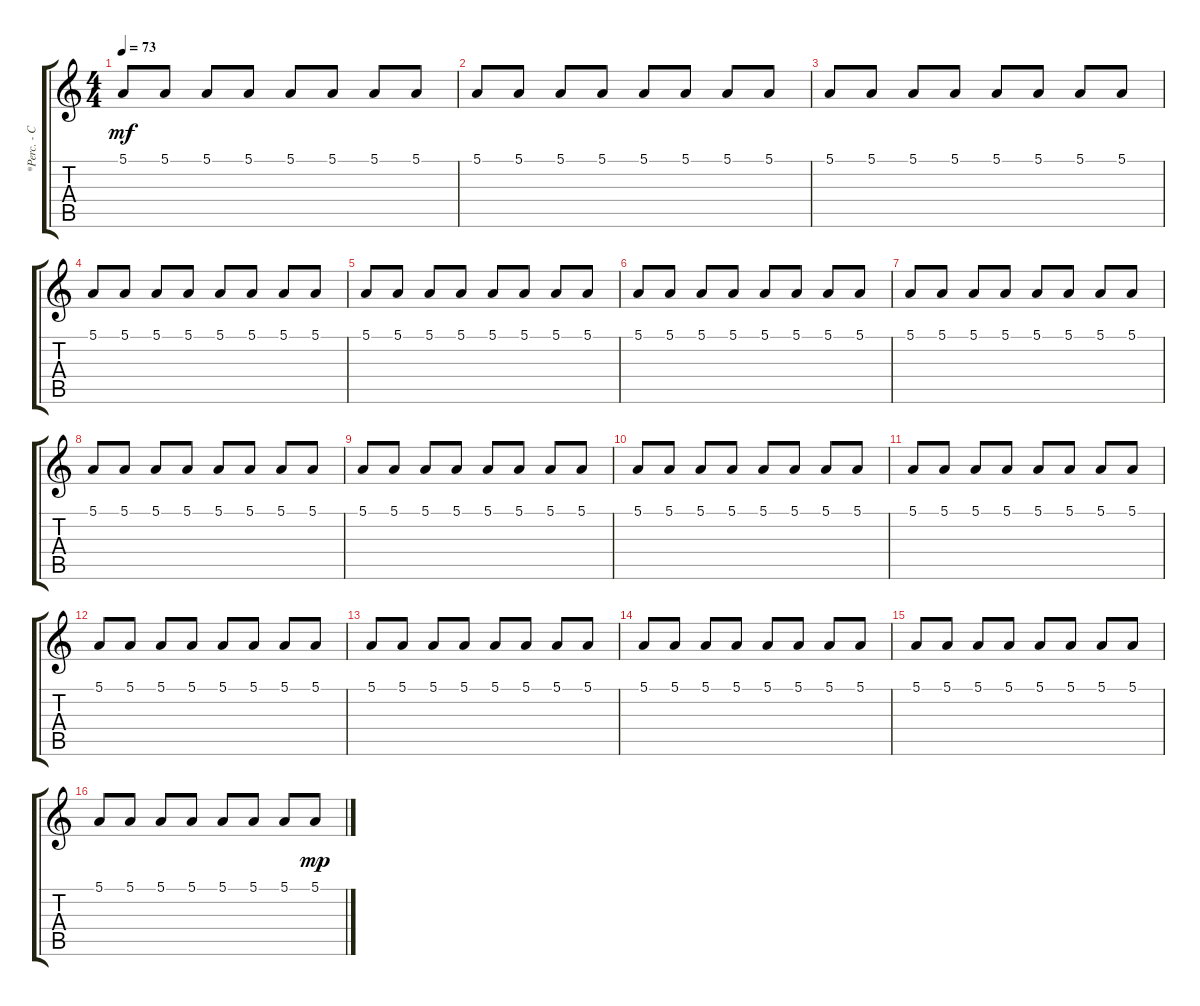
\track ("*Perc. - Cabasa" "*Perc. - C") {instrument acousticgrandpiano}
\staff {score tabs}
\tuning (E4 B3 G3 D3 A2 E2) {hide}
\ts (4 4)
\tempo 73
\clef g2
\ks c
5.1.8{dy mf} 5.1.8 5.1.8 5.1.8 5.1.8 5.1.8 5.1.8 5.1.8 |
5.1.8 5.1.8 5.1.8 5.1.8 5.1.8 5.1.8 5.1.8 5.1.8 |
5.1.8 5.1.8 5.1.8 5.1.8 5.1.8 5.1.8 5.1.8 5.1.8 |
5.1.8 5.1.8 5.1.8 5.1.8 5.1.8 5.1.8 5.1.8 5.1.8 |
5.1.8 5.1.8 5.1.8 5.1.8 5.1.8 5.1.8 5.1.8 5.1.8 |
5.1.8 5.1.8 5.1.8 5.1.8 5.1.8 5.1.8 5.1.8 5.1.8 |
5.1.8 5.1.8 5.1.8 5.1.8 5.1.8 5.1.8 5.1.8 5.1.8 |
5.1.8 5.1.8 5.1.8 5.1.8 5.1.8 5.1.8 5.1.8 5.1.8 |
5.1.8 5.1.8 5.1.8 5.1.8 5.1.8 5.1.8 5.1.8 5.1.8 |
5.1.8 5.1.8 5.1.8 5.1.8 5.1.8 5.1.8 5.1.8 5.1.8 |
5.1.8 5.1.8 5.1.8 5.1.8 5.1.8 5.1.8 5.1.8 5.1.8 |
5.1.8 5.1.8 5.1.8 5.1.8 5.1.8 5.1.8 5.1.8 5.1.8 |
5.1.8 5.1.8 5.1.8 5.1.8 5.1.8 5.1.8 5.1.8 5.1.8 |
5.1.8 5.1.8 5.1.8 5.1.8 5.1.8 5.1.8 5.1.8 5.1.8 |
5.1.8 5.1.8 5.1.8 5.1.8 5.1.8 5.1.8 5.1.8 5.1.8 |
5.1.8 5.1.8 5.1.8 5.1.8 5.1.8 5.1.8 5.1.8 5.1.8{dy mp}
